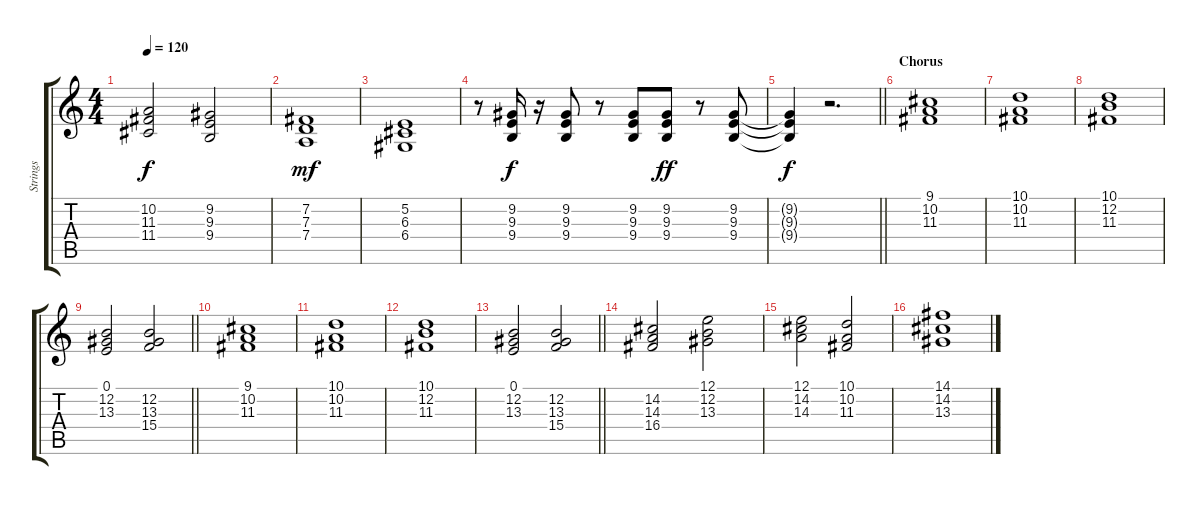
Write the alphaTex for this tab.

\track ("Strings" "Strings") {instrument stringensemble1}
\staff {score tabs}
\tuning (E4 B3 G3 D3 A2 E2) {hide}
\ts (4 4)
\tempo 120
\clef g2
\ks c
(10.2 11.3 11.4).2{dy f} (9.2 9.3 9.4).2 |
(7.2 7.3 7.4).1{dy mf} |
(5.2 6.3 6.4).1 |
r.8 (9.2 9.3 9.4).16{dy f} r.16 (9.2 9.3 9.4).8 r.8 (9.2 9.3 9.4).8 (9.2 9.3 9.4).8{dy ff} r.8 (9.2 9.3 9.4).8 |
\barLineRight lightlight
(9.2{t} 9.3{t} 9.4{t}).4{dy f} r.2{d} |
\section ("" "Chorus")
(9.1 10.2 11.3).1 |
(10.1 10.2 11.3).1 |
(10.1 12.2 11.3).1 |
\barLineRight lightlight
(0.1 12.2 13.3).2 (12.2 13.3 15.4).2 |
(9.1 10.2 11.3).1 |
(10.1 10.2 11.3).1 |
(10.1 12.2 11.3).1 |
\barLineRight lightlight
(0.1 12.2 13.3).2 (12.2 13.3 15.4).2 |
(14.2 14.3 16.4).2 (12.1 12.2 13.3).2 |
(12.1 14.2 14.3).2 (10.1 10.2 11.3).2 |
(14.1 14.2 13.3).1
